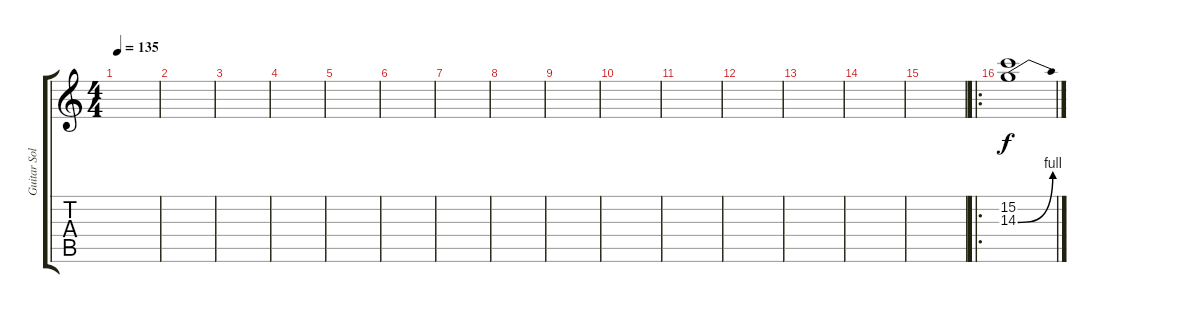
\track ("Guitar Solo" "Guitar Sol") {instrument distortionguitar}
\staff {score tabs}
\tuning (D4 A3 F3 C3 G2 D2) {hide}
\ts (4 4)
\tempo 135
\clef g2
\ks c
|
|
|
|
|
|
|
|
|
|
|
|
|
|
|
\ro
(15.2 14.3{be (bend 0 0 60 4)}).1
